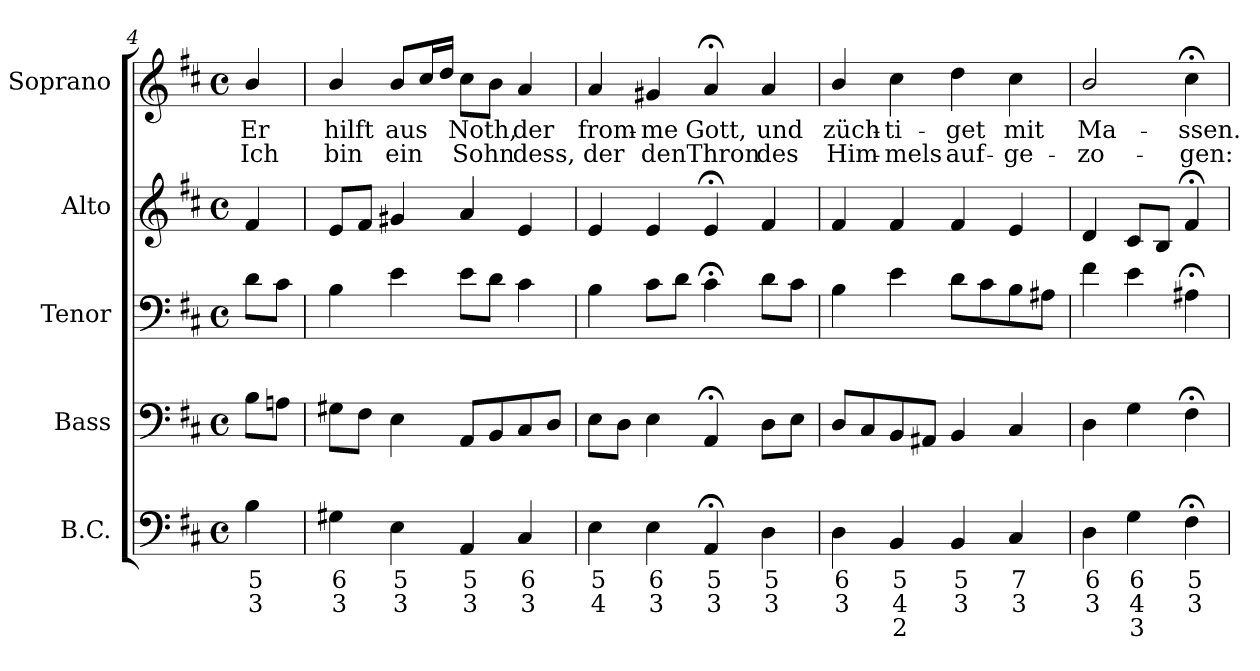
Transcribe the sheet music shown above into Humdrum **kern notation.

**kern	**text	**text	**text	**kern	**kern	**kern	**kern	**text	**text
*part5	*part5	*part5	*part5	*part4	*part3	*part2	*part1	*part1	*part1
*staff5	*staff5	*staff5	*staff5	*staff4	*staff3	*staff2	*staff1	*staff1	*staff1
*I"B.C.	*	*	*	*I"Bass	*I"Tenor	*I"Alto	*I"Soprano	*	*
*I'B.C.	*	*	*	*I'B.	*I'T.	*I'A.	*I'S.	*	*
!!LO:LB:g=z
*clefF4	*	*	*	*clefF4	*clefF4	*clefG2	*clefG2	*	*
*k[f#c#]	*	*	*	*k[f#c#]	*k[f#c#]	*k[f#c#]	*k[f#c#]	*	*
*b:	*	*	*	*D:	*D:	*D:	*b:	*	*
*M4/4	*	*	*	*M4/4	*M4/4	*M4/4	*M4/4	*	*
*met(c)	*	*	*	*met(c)	*met(c)	*met(c)	*met(c)	*	*
=4a	=4a	=4a	=4a	=4a	=4a	=4a	=4a	=4a	=4a
4Bi	5	3	.	8B\L	8d\L	4f#/	4b/	Er	Ich
.	.	.	.	8An\J	8c#\J	.	.	.	.
=5	=5	=5	=5	=5	=5	=5	=5	=5	=5
4G#Xi	6	3	.	8G#X\L	4B\	8e/L	4b/	hilft	bin
.	.	.	.	8F#\J	.	8f#/J	.	.	.
4Ei	5	3	.	4E\	4e\	4g#X/	8b/L	aus	ein
.	.	.	.	.	.	.	16cc#/L	.	.
.	.	.	.	.	.	.	16dd/JJ	.	.
4AAi	5	3	.	8AA/L	8e\L	4a/	8cc#\L	Noth,	Sohn
.	.	.	.	8BB/	8d\J	.	8b\J	.	.
4C#i	6	3	.	8C#/	4c#\	4e/	4a/	der	dess,
.	.	.	.	8D/J	.	.	.	.	.
=6	=6	=6	=6	=6	=6	=6	=6	=6	=6
4Ei	5	4	.	8E\L	4B\	4e/	4a/	from-	der
.	.	.	.	8D\J	.	.	.	.	.
4Ei	6	3	.	4E\	8c#\L	4e/	4g#X/	-me	den
.	.	.	.	.	8d\J	.	.	.	.
4AA;<i	5	3	.	4AA;</	4c#;<\	4e;</	4a;</	Gott,	Thron
4Di	5	3	.	8D\L	8d\L	4f#/	4a/	und	des
.	.	.	.	8E\J	8c#\J	.	.	.	.
=7	=7	=7	=7	=7	=7	=7	=7	=7	=7
4Di	6	3	.	8D/L	4B\	4f#/	4b/	züch-	Him-
.	.	.	.	8C#/	.	.	.	.	.
4BBi	5	4	2	8BB/	4e\	4f#/	4cc#\	-ti-	-mels
.	.	.	.	8AA#X/J	.	.	.	.	.
4BBi	5	3	.	4BB/	8d\L	4f#/	4dd\	-get	auf-
.	.	.	.	.	8c#\	.	.	.	.
4C#i	7	3	.	4C#/	8B\	4e/	4cc#\	mit	-ge-
.	.	.	.	.	8A#X\J	.	.	.	.
=8	=8	=8	=8	=8	=8	=8	=8	=8	=8
4Di	6	3	.	4D\	4f#\	4d/	2b/	Ma-	-zo-
4Gi	6	4	3	4G\	4e\	8c#/L	.	.	.
.	.	.	.	.	.	8B/J	.	.	.
4F#;<i	5	3	.	4F#;<\	4A#X;<\	4f#;</	4cc#;<\	-ssen.	-gen:
=	=	=	=	=	=	=	=	=	=
*-	*-	*-	*-	*-	*-	*-	*-	*-	*-
